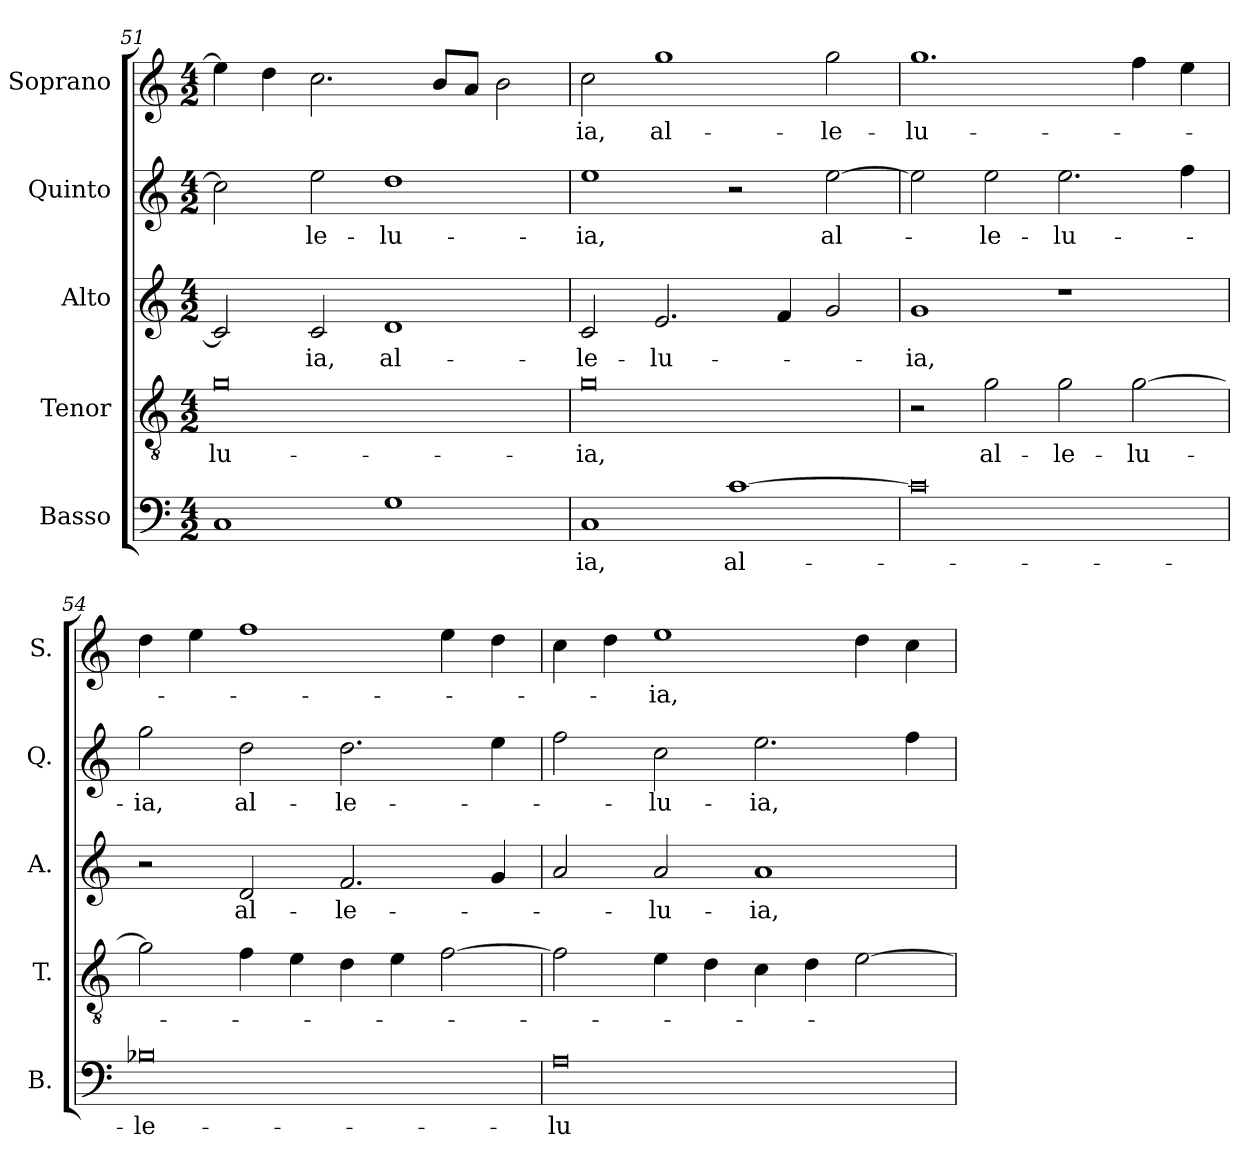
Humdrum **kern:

**kern	**text	**kern	**text	**kern	**text	**kern	**text	**kern	**text
*part5	*part5	*part4	*part4	*part3	*part3	*part2	*part2	*part1	*part1
*staff5	*staff5	*staff4	*staff4	*staff3	*staff3	*staff2	*staff2	*staff1	*staff1
*I"Basso	*	*I"Tenor	*	*I"Alto	*	*I"Quinto	*	*I"Soprano	*
*I'B.	*	*I'T.	*	*I'A.	*	*I'Q.	*	*I'S.	*
*clefF4	*	*clefGv2	*	*clefG2	*	*clefG2	*	*clefG2	*
*	*	*ITrd7c12	*	*	*	*	*	*	*
*k[]	*	*k[]	*	*k[]	*	*k[]	*	*k[]	*
*C:	*	*C:	*	*C:	*	*C:	*	*C:	*
*M4/2	*	*M4/2	*	*M4/2	*	*M4/2	*	*M4/2	*
=51	=51	=51	=51	=51	=51	=51	=51	=51	=51
!	!	!	!LO:LY:b:color=#000000	!	!	!	!	!	!
1Ci	.	0Gi	-lu-	2ci/]	.	2cci\]	.	4eei\]	.
.	.	.	.	.	.	.	.	4ddi\	.
!	!	!	!	!	!LO:LY:b:color=#000000	!	!	!	!
!	!	!	!	!	!	!	!LO:LY:b:color=#000000	!	!
.	.	.	.	2ci/	-ia,	2eei\	-le-	2.cci\	.
!	!	!	!	!	!LO:LY:b:color=#000000	!	!	!	!
!	!	!	!	!	!	!	!LO:LY:b:color=#000000	!	!
1Gi	.	.	.	1di	al-	1ddi	-lu-	.	.
.	.	.	.	.	.	.	.	8bi/L	.
.	.	.	.	.	.	.	.	8ai/J	.
.	.	.	.	.	.	.	.	2bi\	.
!!LO:LB:g=z
=52	=52	=52	=52	=52	=52	=52	=52	=52	=52
!	!LO:LY:b:color=#000000	!	!	!	!	!	!	!	!
!	!	!	!LO:LY:b:color=#000000	!	!	!	!	!	!
!	!	!	!	!	!LO:LY:b:color=#000000	!	!	!	!
!	!	!	!	!	!	!	!LO:LY:b:color=#000000	!	!
!	!	!	!	!	!	!	!	!	!LO:LY:b:color=#000000
1Ci	-ia,	0Gi	-ia,	2ci/	-le-	1eei	-ia,	2cci\	-ia,
!	!	!	!	!	!LO:LY:b:color=#000000	!	!	!	!
!	!	!	!	!	!	!	!	!	!LO:LY:b:color=#000000
.	.	.	.	2.ei/	-lu-	.	.	1ggi	al-
!	!LO:LY:b:color=#000000	!	!	!	!	!	!	!	!
[1ci	al-	.	.	.	.	2r	.	.	.
.	.	.	.	4fi/	.	.	.	.	.
!	!	!	!	!	!	!	!LO:LY:b:color=#000000	!	!
!	!	!	!	!	!	!	!	!	!LO:LY:b:color=#000000
.	.	.	.	2gi/	.	[2eei\	al-	2ggi\	-le-
=53	=53	=53	=53	=53	=53	=53	=53	=53	=53
!	!	!	!	!	!LO:LY:b:color=#000000	!	!	!	!
!	!	!	!	!	!	!	!	!	!LO:LY:b:color=#000000
0ci]	.	2r	.	1gi	-ia,	2eei\]	.	1.ggi	-lu-
!	!	!	!LO:LY:b:color=#000000	!	!	!	!	!	!
!	!	!	!	!	!	!	!LO:LY:b:color=#000000	!	!
.	.	2Gi\	al-	.	.	2eei\	-le-	.	.
!	!	!	!LO:LY:b:color=#000000	!	!	!	!	!	!
!	!	!	!	!	!	!	!LO:LY:b:color=#000000	!	!
.	.	2Gi\	-le-	1r	.	2.eei\	-lu-	.	.
!	!	!	!LO:LY:b:color=#000000	!	!	!	!	!	!
.	.	[2Gi\	-lu-	.	.	.	.	4ffi\	.
.	.	.	.	.	.	4ffi\	.	4eei\	.
=54	=54	=54	=54	=54	=54	=54	=54	=54	=54
!	!LO:LY:b:color=#000000	!	!	!	!	!	!	!	!
!	!	!	!	!	!	!	!LO:LY:b:color=#000000	!	!
0B-Xi	-le-	2Gi\]	.	2r	.	2ggi\	-ia,	4ddi\	.
.	.	.	.	.	.	.	.	4eei\	.
!	!	!	!	!	!LO:LY:b:color=#000000	!	!	!	!
!	!	!	!	!	!	!	!LO:LY:b:color=#000000	!	!
.	.	4Fi\	.	2di/	al-	2ddi\	al-	1ffi	.
.	.	4Ei\	.	.	.	.	.	.	.
!	!	!	!	!	!LO:LY:b:color=#000000	!	!	!	!
!	!	!	!	!	!	!	!LO:LY:b:color=#000000	!	!
.	.	4Di\	.	2.fi/	-le-	2.ddi\	-le-	.	.
.	.	4Ei\	.	.	.	.	.	.	.
.	.	[2Fi\	.	.	.	.	.	4eei\	.
.	.	.	.	4gi/	.	4eei\	.	4ddi\	.
=55	=55	=55	=55	=55	=55	=55	=55	=55	=55
!	!LO:LY:b:color=#000000	!	!	!	!	!	!	!	!
0Ai	-lu-	2Fi\]	.	2ai/	.	2ffi\	.	4cci\	.
.	.	.	.	.	.	.	.	4ddi\	.
!	!	!	!	!	!LO:LY:b:color=#000000	!	!	!	!
!	!	!	!	!	!	!	!LO:LY:b:color=#000000	!	!
!	!	!	!	!	!	!	!	!	!LO:LY:b:color=#000000
.	.	4Ei\	.	2ai/	-lu-	2cci\	-lu-	1eei	-ia,
.	.	4Di\	.	.	.	.	.	.	.
!	!	!	!	!	!LO:LY:b:color=#000000	!	!	!	!
!	!	!	!	!	!	!	!LO:LY:b:color=#000000	!	!
.	.	4Ci\	.	1ai	-ia,	2.eei\	-ia,	.	.
.	.	4Di\	.	.	.	.	.	.	.
.	.	[2Ei\	.	.	.	.	.	4ddi\	.
.	.	.	.	.	.	4ffi\	.	4cci\	.
=	=	=	=	=	=	=	=	=	=
*-	*-	*-	*-	*-	*-	*-	*-	*-	*-
